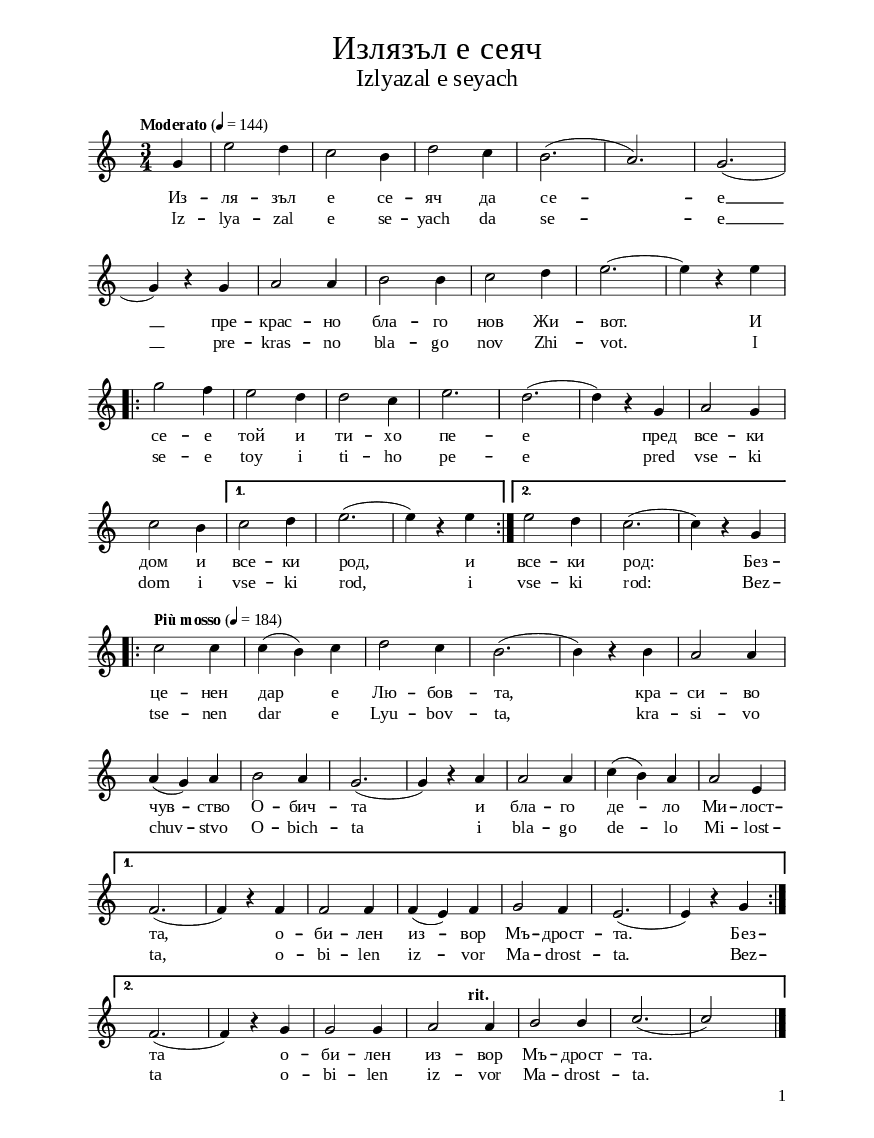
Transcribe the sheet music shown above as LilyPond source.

\version "2.24.0"

% include paper part and global functions
\include "include/globals.ily"

"rightBraces018" = \markup {
  \column {
    % repeat braces
    \translate #'(0 . -5.6 )
    \right-brace #18


    \translate #'(0 . -10 )
    \right-brace #45

    \translate #'(0 . -14.9 )
    \right-brace #18



  }
  \column {
    % repeat numbers
    \translate #'(0 . -6.2 )
    2

    \translate #'(0 . -12.2 )
    2

    \translate #'(0 . -18.9 )
    2


  }
}

\bookpart {
  \label #'ref018
  \tocItem \markup "Излязъл е сеяч – Izlyazal e seyach"
  \include "include/bookpart-paper.ily"
  \score {
    \include "include/score-layout.ily"

    \new Voice \absolute  {
      \clef treble
      \key c \major
      \time 3/4
      \tempoFunc "Moderato" 4 "144"

      \partial 4 g'4| e''2 d''4| c''2 b'4|d''2 c''4| b'2. (|a'2.) g'2. (| \break

      g'4 ) r4 g'4 | a'2 a'4 | b'2 b'4 | c''2 d''4 | e''2.~ e''4 r4 e'' | \break

      \repeat volta 2 {
        g''2 f''4 | e''2 d''4 | d''2 c''4 | e''2.| d''2. ( |d''4) r4 g'4| a'2 g'4| \break

        c''2 b'4 |
      }
      \alternative {
        {  c''2 d''4| e''2. (| e''4 ) r4  e''4| }
        { e''2 d''4 | c''2. (| c''4 )  r4 g'4  | \bar "||" \break }
      }

      \repeat volta 2 {
        \tempoFunc "Più mosso" 4 "184"
        \bar ".|:-|" c''2 c''4 | c''4 ( b'4 ) c''4 | d''2 c''4 | b'2. (| b'4 ) r4 b'4 | a'2 a'4 | \break
        a'4 ( g'4 ) a'4 | b'2 a'4 | g'2. ( | g'4 ) r4 a'4 | a'2 a'4 | c''4 ( b'4) a'4 | a'2 e'4 |  \break
      }
      \alternative {
        {  f'2. (|  f'4 )  r4 f'4 | f'2 f'4 | f'4 ( e'4 ) f'4 | g'2 f'4 |e'2. (| e'4 ) r4 g'4   \break }
        {
          f'2. (|  f'4 ) r4 g'4 | g'2 g'4 | a'2
          \override Score.RehearsalMark.outside-staff-priority = #599
          \mark\markup\normalsize\bold { "rit." } % places rit. below alternative bracket
          a'4 | \stemUp b'2 b'4 | c''2. ( | c''2 s4) | \bar "|." \pageBreak
        }
      }
    }

    \addlyrics {
      Из -- ля -- зъл е се -- яч да се -- е __
      пре -- крас -- но бла -- го нов Жи -- вот. И
      се -- е той и ти -- хо пе -- е пред все -- ки
      дом и все -- ки род, и все -- ки род: Без --
      це -- нен дар е Лю -- бов -- та, кра --  си -- во
      чув -- ство О -- бич -- та и бла -- го де -- ло Ми -- лост --
      та, о -- би -- лен из -- вор Мъ -- дрост -- та. Без --
      та о -- би -- лен из -- вор Мъ -- дрост -- та.
    }

    \addlyrics {
      Iz -- lya -- zal e se -- yach da se -- e __
      pre -- kras -- no bla -- go nov Zhi -- vot. I
      se -- e toy i ti -- ho pe -- e pred vse -- ki
      dom i vse -- ki rod, i vse -- ki rod: Bez --
      tse -- nen dar e Lyu -- bov -- ta, kra --  si -- vo
      chuv -- stvo O -- bich -- ta i bla -- go de -- lo Mi -- lost --
      ta, o -- bi -- len iz -- vor Ma -- drost -- ta. Bez --
      ta o -- bi -- len iz -- vor Ma -- drost -- ta.
    }


    \header {
      title = \titleFunc "Излязъл е сеяч" "Izlyazal e seyach"
    }

    \midi{}

  } % score


  \markup \fontsize #bgCoupletFontSize {
    \hspace #1
    \override #`(baseline-skip . ,bgCoupletBaselineSkip) % affects space between column lines
    \column {

      \line { 2. И който чуе, в миг потръпва }
      \line {   "   " от тоя благ и мил напев; }
      \line {   "   " и просиява, и възкръсва, }
      \line {   "   " и благославя тоз посев. }
      \line { " " }
      \line { "   " \italic {Припев: } }
      \line {  "   " Безценен дар е Любовта, }
      \line { "   " красиво чувство – Обичта }
      \line { "   " и благо дело – Милостта, }
      \line {  "   " обилен извор – Мъдростта.}

      \line { " " }
      \line { "   " \italic {Припев ...} }

      \line { " " }
      \line { 3. Любов вселената облива, }
      \line {   "   " от обич грее всяка твар; }
      \line {   "   " живот в живота се прелива, }
      \line {   "   " тук няма вече млад и стар. }
      \line { " " }
      \line { "   " \italic {Припев ...} }
    }
    \"rightBraces018"

    \hspace #7
    \override #`(baseline-skip . ,bgCoupletBaselineSkip)
    \column {

      \line { 2. I koyto chue, v mig potrapva }
      \line {   "   " ot toya blag i mil napev; }
      \line {   "   " i prosiyava, i vazkrasva, }
      \line {   "   " i blagoslavya toz posev. }
      \line { " " }
      \line { "   " \italic {Refrain: } }
      \line {  "   " Beztsenen dar e Lyubovta, }
      \line { "   " krasivo chuvstvo – Obichta }
      \line { "   " i blago delo – Milostta, }
      \line {  "   " obilen izvor – Madrostta.}

      \line { " " }
      \line { "   " \italic {Refrain ...} }

      \line { " " }
      \line { 3. Lyubov vselenata obliva, }
      \line {   "   " ot obich gree vsyaka tvar; }
      \line {   "   " zhivot v zhivota se preliva, }
      \line {   "   " tuk nyama veche mlad i star. }
      \line { " " }
      \line { "   " \italic {Refrain ...} }
    }
    \"rightBraces018"

  }

  \markup \empty-one

  % include foreign translation(s) of the song
  \version "2.24.0"

\markup \fill-line { \fontsize #deTitleFontSize "Der Sämann ist hinausgegangen" }
\markup \null
\markup \null
\markup \fontsize #deCoupletFontSize {
    \hspace #10
    \override #`(baseline-skip . ,deCoupletBaselineSkip)
    \column {
     
      \line { 1. Der Sämann ist hinausgegangen, }
      \line {   "   " um das wunderbare Gute zu säen: das neue Leben! }  
      \line {   "   " Und er sät und singt leise }
      \line {   "   " vor jedem Haus und jeder Familie: } 
      \line { " " }
      \line { "   " \italic { Refrain :}  }
      \line { " " }
      \line {  "  " Eine unschätzbare Gabe ist die Liebe (ljubovta), }
      \line {   "   "ein schönes Gefühl die Liebe (obitschta), }  
      \line {   "   " und ein gutes Werk die Barmherzigkeit, }
      \line {   "   " eine ergiebige Quelle die Weisheit. } 
      \line { " " }
      \line { 2. Und wer sie hört, }
      \line {   "   "erschauert vor dieser guten, liebevollen Melodie;  }  
      \line {   "   " und erstrahlt und aufersteht }
      \line {   "   " und segnet diese Saat. } 
      \line { " " }
      \line { "   " \italic { Refrain } ... }
      \line { " " }
      \line { 3. Die Liebe strömt in das Universum aus, }
      \line {   "   " aus Liebe strahlt jedes Wesen, }  
      \line {   "   " das Leben quillt in das Leben über; }
      \line {   "   " hier gibt es weder Jung noch Alt mehr. } 
      \line { " " }
      \line { "   " \italic { Refrain } ... }
      \line { " " }
      \line { 4. O, diese Strahlen kommen von Gott, }
      \line {   "   " sie erfüllen unsere Herzen }  
      \line {   "   " und flüstern uns süß zu, wie Er ruft: }
      \line {   "   " Kommt, meine Kinder!} 
      \line { " " }
      \line { "   " \italic { Refrain } ... }
    }
}


} % bookpart
